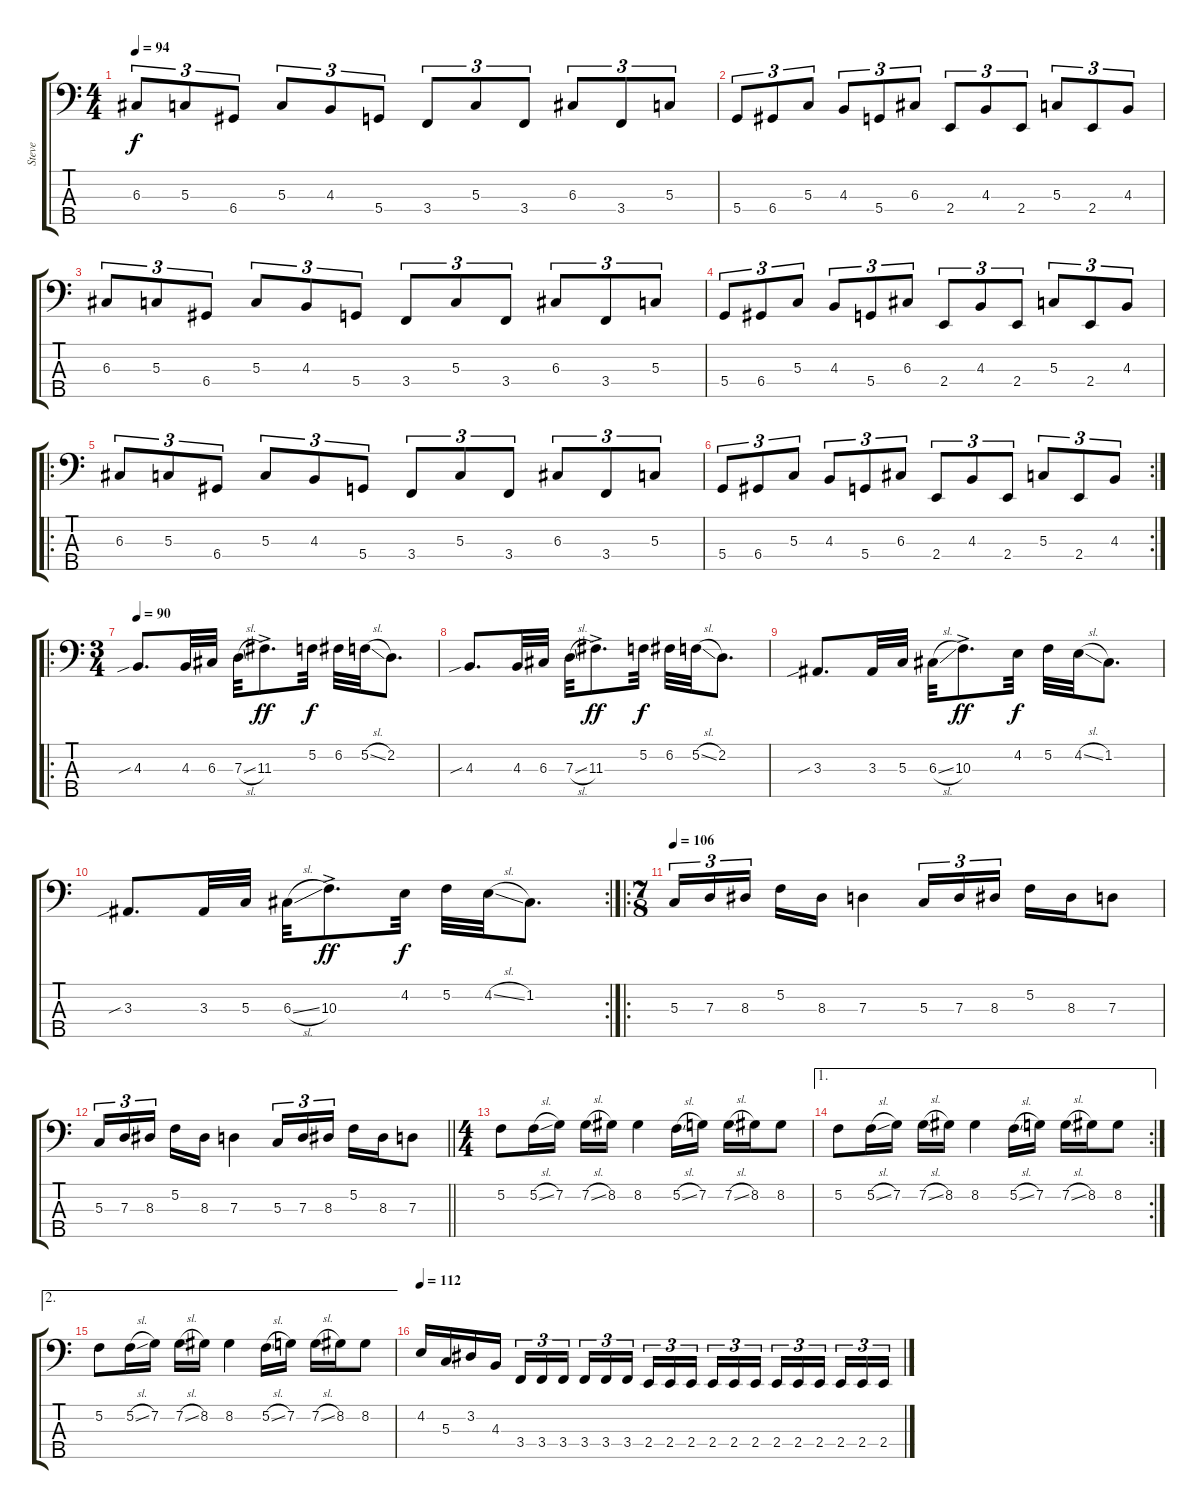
\track ("Steve" "Steve") {instrument fretlessbass}
\staff {score tabs}
\tuning (F2 C2 G1 D1 A0) {hide}
\ts (4 4)
\tempo 94
\clef f4
\ks c
6.3.8{tu (3 2) dy f} 5.3.8{tu (3 2)} 6.4.8{tu (3 2)} 5.3.8{tu (3 2)} 4.3.8{tu (3 2)} 5.4.8{tu (3 2)} 3.4.8{tu (3 2)} 5.3.8{tu (3 2)} 3.4.8{tu (3 2)} 6.3.8{tu (3 2)} 3.4.8{tu (3 2)} 5.3.8{tu (3 2)} |
5.4.8{tu (3 2)} 6.4.8{tu (3 2)} 5.3.8{tu (3 2)} 4.3.8{tu (3 2)} 5.4.8{tu (3 2)} 6.3.8{tu (3 2)} 2.4.8{tu (3 2)} 4.3.8{tu (3 2)} 2.4.8{tu (3 2)} 5.3.8{tu (3 2)} 2.4.8{tu (3 2)} 4.3.8{tu (3 2)} |
6.3.8{tu (3 2)} 5.3.8{tu (3 2)} 6.4.8{tu (3 2)} 5.3.8{tu (3 2)} 4.3.8{tu (3 2)} 5.4.8{tu (3 2)} 3.4.8{tu (3 2)} 5.3.8{tu (3 2)} 3.4.8{tu (3 2)} 6.3.8{tu (3 2)} 3.4.8{tu (3 2)} 5.3.8{tu (3 2)} |
5.4.8{tu (3 2)} 6.4.8{tu (3 2)} 5.3.8{tu (3 2)} 4.3.8{tu (3 2)} 5.4.8{tu (3 2)} 6.3.8{tu (3 2)} 2.4.8{tu (3 2)} 4.3.8{tu (3 2)} 2.4.8{tu (3 2)} 5.3.8{tu (3 2)} 2.4.8{tu (3 2)} 4.3.8{tu (3 2)} |
\ro
6.3.8{tu (3 2)} 5.3.8{tu (3 2)} 6.4.8{tu (3 2)} 5.3.8{tu (3 2)} 4.3.8{tu (3 2)} 5.4.8{tu (3 2)} 3.4.8{tu (3 2)} 5.3.8{tu (3 2)} 3.4.8{tu (3 2)} 6.3.8{tu (3 2)} 3.4.8{tu (3 2)} 5.3.8{tu (3 2)} |
\rc 2
5.4.8{tu (3 2)} 6.4.8{tu (3 2)} 5.3.8{tu (3 2)} 4.3.8{tu (3 2)} 5.4.8{tu (3 2)} 6.3.8{tu (3 2)} 2.4.8{tu (3 2)} 4.3.8{tu (3 2)} 2.4.8{tu (3 2)} 5.3.8{tu (3 2)} 2.4.8{tu (3 2)} 4.3.8{tu (3 2)} |
\ro
\ts (3 4)
\tempo 90
4.3{sib}.8{d} 4.3.32 6.3.32 7.3{sl}.32 11.3{ac}.8{d dy ff} 5.2.32{dy f} 6.2.32 5.2{sl}.32 2.2.8{d} |
4.3{sib}.8{d} 4.3.32 6.3.32 7.3{sl}.32 11.3{ac}.8{d dy ff} 5.2.32{dy f} 6.2.32 5.2{sl}.32 2.2.8{d} |
3.3{sib}.8{d} 3.3.32 5.3.32 6.3{sl}.32 10.3{ac}.8{d dy ff} 4.2.32{dy f} 5.2.32 4.2{sl}.32 1.2.8{d} |
\rc 2
3.3{sib}.8{d} 3.3.32 5.3.32 6.3{sl}.32 10.3{ac}.8{d dy ff} 4.2.32{dy f} 5.2.32 4.2{sl}.32 1.2.8{d} |
\ro
\ts (7 8)
\tempo 106
5.3.16{tu (3 2)} 7.3.16{tu (3 2)} 8.3.16{tu (3 2)} 5.2.16 8.3.16 7.3.4 5.3.16{tu (3 2)} 7.3.16{tu (3 2)} 8.3.16{tu (3 2)} 5.2.16 8.3.16 7.3.8 |
\barLineRight lightlight
5.3.16{tu (3 2)} 7.3.16{tu (3 2)} 8.3.16{tu (3 2)} 5.2.16 8.3.16 7.3.4 5.3.16{tu (3 2)} 7.3.16{tu (3 2)} 8.3.16{tu (3 2)} 5.2.16 8.3.16 7.3.8 |
\ts (4 4)
5.2.8 5.2{sl}.16 7.2.16 7.2{sl}.16 8.2.16 8.2.4 5.2{sl}.16 7.2.16 7.2{sl}.16 8.2.16 8.2.8 |
\ae 1
\rc 2
5.2.8 5.2{sl}.16 7.2.16 7.2{sl}.16 8.2.16 8.2.4 5.2{sl}.16 7.2.16 7.2{sl}.16 8.2.16 8.2.8 |
\ae 2
5.2.8 5.2{sl}.16 7.2.16 7.2{sl}.16 8.2.16 8.2.4 5.2{sl}.16 7.2.16 7.2{sl}.16 8.2.16 8.2.8 |
\tempo 112
4.2.16 5.3.16 3.2.16 4.3.16 3.4.16{tu (3 2)} 3.4.16{tu (3 2)} 3.4.16{tu (3 2) beam splitsecondary} 3.4.16{tu (3 2)} 3.4.16{tu (3 2)} 3.4.16{tu (3 2)} 2.4.16{tu (3 2)} 2.4.16{tu (3 2)} 2.4.16{tu (3 2) beam splitsecondary} 2.4.16{tu (3 2)} 2.4.16{tu (3 2)} 2.4.16{tu (3 2)} 2.4.16{tu (3 2)} 2.4.16{tu (3 2)} 2.4.16{tu (3 2) beam splitsecondary} 2.4.16{tu (3 2)} 2.4.16{tu (3 2)} 2.4.16{tu (3 2)}
